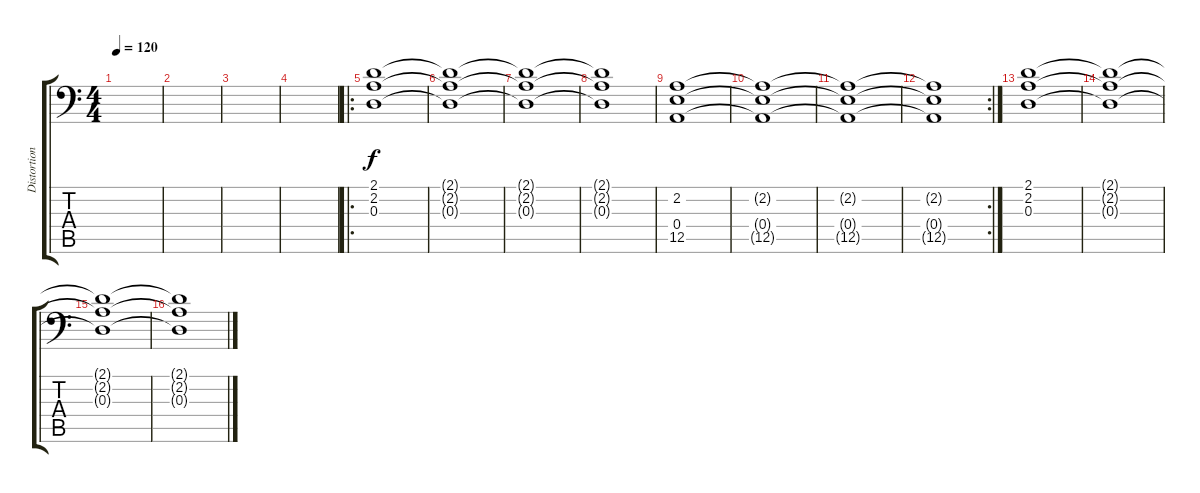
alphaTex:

\track ("Distortion guitar" "Distortion") {instrument distortionguitar}
\staff {score tabs}
\tuning (C3 G2 D2 A1 E1 B0) {hide}
\ts (4 4)
\tempo 120
\clef f4
\ks c
|
|
|
|
\ro
(2.1 2.2 0.3).1{volume 5} |
(2.1{t} 2.2{t} 0.3{t}).1 |
(2.1{t} 2.2{t} 0.3{t}).1 |
(2.1{t} 2.2{t} 0.3{t}).1{volume 8} |
(2.2 0.4 12.5).1{volume 5} |
(2.2{t} 0.4{t} 12.5{t}).1 |
(2.2{t} 0.4{t} 12.5{t}).1 |
\rc 2
(2.2{t} 0.4{t} 12.5{t}).1{volume 8} |
(2.1 2.2 0.3).1{volume 5} |
(2.1{t} 2.2{t} 0.3{t}).1 |
(2.1{t} 2.2{t} 0.3{t}).1 |
(2.1{t} 2.2{t} 0.3{t}).1{volume 8}
